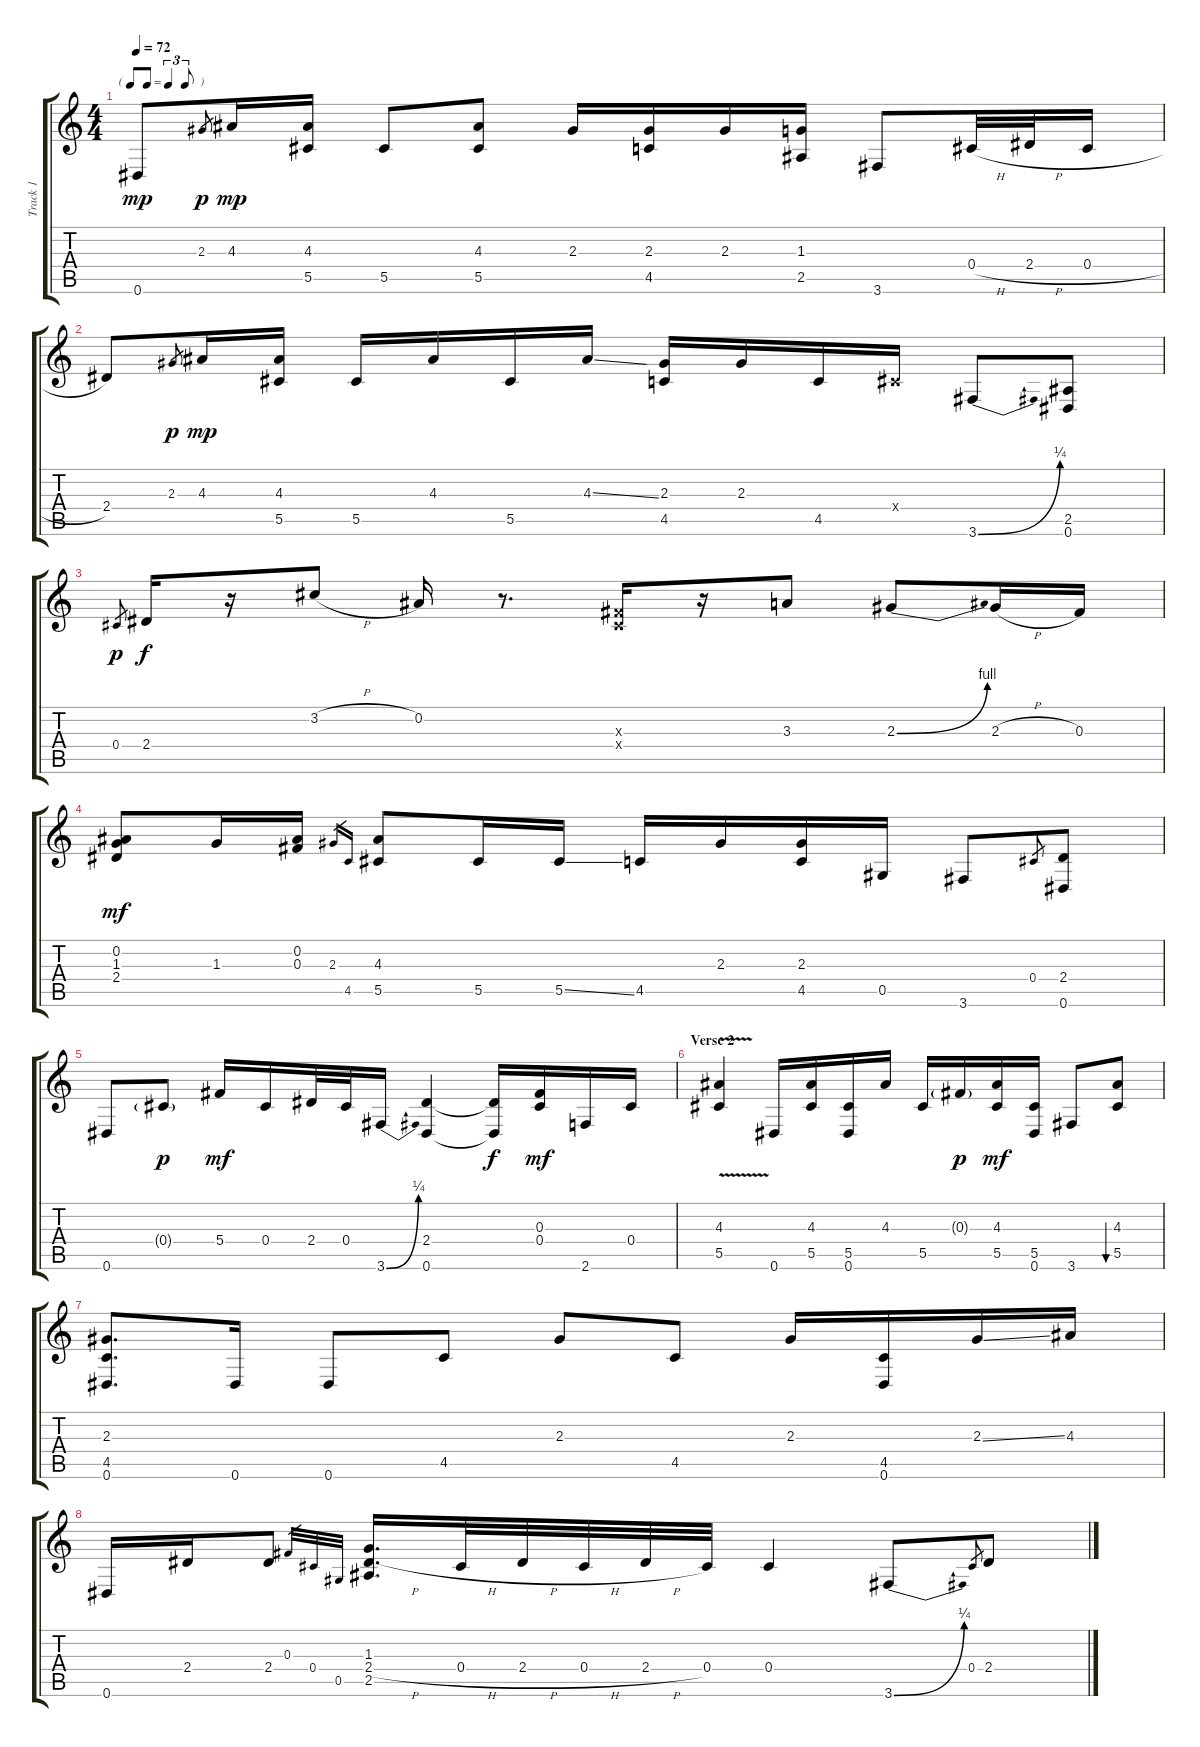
\track ("Track 1" "Track 1") {instrument distortionguitar}
\staff {score tabs}
\tuning (Eb4 Bb3 Gb3 Db3 Ab2 Eb2) {hide}
\ts (4 4)
\tf triplet8th
\tempo 72
\clef g2
\ks c
0.6.8{dy mp} 2.3.8{gr dy p} 4.3.16{dy mp} (4.3 5.5).16 5.5.8 (4.3 5.5).8 2.3.16 (2.3 4.5).16 2.3.16 (1.3 2.5).16 3.6.8 0.4{h}.32 2.4{h}.32 0.4{h}.16 |
2.4.8 2.3.8{gr dy p} 4.3.16{dy mp} (4.3 5.5).16 5.5.16 4.3.16 5.5.16 4.3{ss}.16 (2.3 4.5).16 2.3.16 4.5.16 0.4{x}.16 3.6{be (bend 0 0 60 1)}.8 (2.5 0.6).8 |
0.4.8{gr dy p} 2.4.16{dy f} r.16 3.2{h}.8 0.2.16 r.8{d} (0.3{x} 0.4{x}).16 r.16 3.3.8 2.3{be (bend 0 0 60 4)}.8 2.3{h}.16 0.3.16 |
(0.2 1.3 2.4).8{dy mf} 1.3.16 (0.2 0.3).16 2.3.16{gr} 4.5.16{gr} (4.3 5.5).8 5.5.16 5.5{ss}.16 4.5.16 2.3.16 (2.3 4.5).16 0.5.16 3.6.8 0.4.8{gr} (2.4 0.6).8 |
0.6.8 0.4{g}.8{dy p} 5.4.16{dy mf} 0.4.16 2.4.32 0.4.32 3.6{be (bend 0 0 60 1)}.16 (2.4 0.6).4 (2.4{t} 0.6{t}).16{dy f} (0.3 0.4).16{dy mf} 2.6.16 0.4.16 |
\section ("" "Verse 2")
(4.3{v} 5.5{v}).4 0.6.16 (4.3 5.5).16 (5.5 0.6).16 4.3.16 5.5.16 0.3{g}.16{dy p} (4.3 5.5).16{dy mf} (5.5 0.6).16 3.6.8 (4.3 5.5).8{bu 240} |
(2.3 4.5 0.6).8{d} 0.6.16 0.6.8 4.5.8 2.3.8 4.5.8 2.3.16 (4.5 0.6).16 2.3{ss}.16 4.3.16 |
0.6.16 2.4.16 2.4.8 0.3.32{gr} 0.4.32{gr} 0.5.32{gr} (1.3 2.4{h} 2.5).16{d} 0.4{h}.32 2.4{h}.32 0.4{h}.32 2.4{h}.32 0.4.32 0.4.4 3.6{be (bend 0 0 60 1)}.8 0.4.8{gr} 2.4.8
